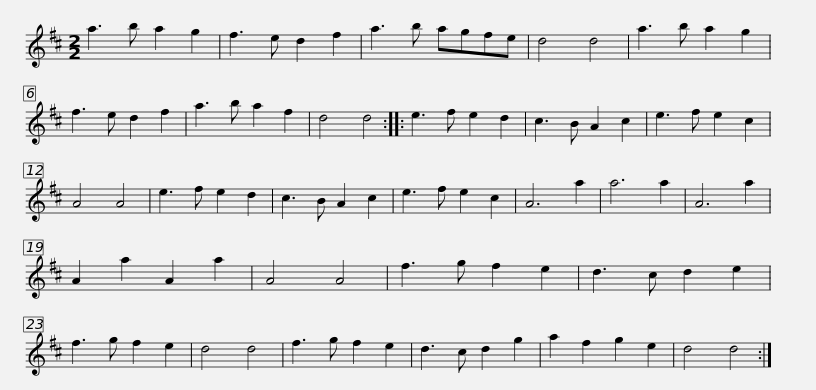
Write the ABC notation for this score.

X:1
L:1/8
M:2/2
I:linebreak $
K:D
V:1 treble
V:1
 a3 b a2 g2 | f3 e d2 f2 | a3 b agfe | d4 d4 | a3 b a2 g2 | %5
 f3 e d2 f2 | a3 b a2 f2 | d4 d4 ::$ e3 f e2 d2 | c3 B A2 c2 | %10
 e3 f e2 c2 | A4 A4 | e3 f e2 d2 | c3 B A2 c2 | e3 f e2 c2 | %15
 A6 a2 | a6 a2 | A6 a2 |$ A2 a2 A2 a2 | A4 A4 | %20
 f3 g f2 e2 | d3 c d2 e2 | f3 g f2 e2 | d4 d4 | f3 g f2 e2 | %25
 d3 c d2 g2 | a2 f2 g2 e2 | d4 d4 :| %28
